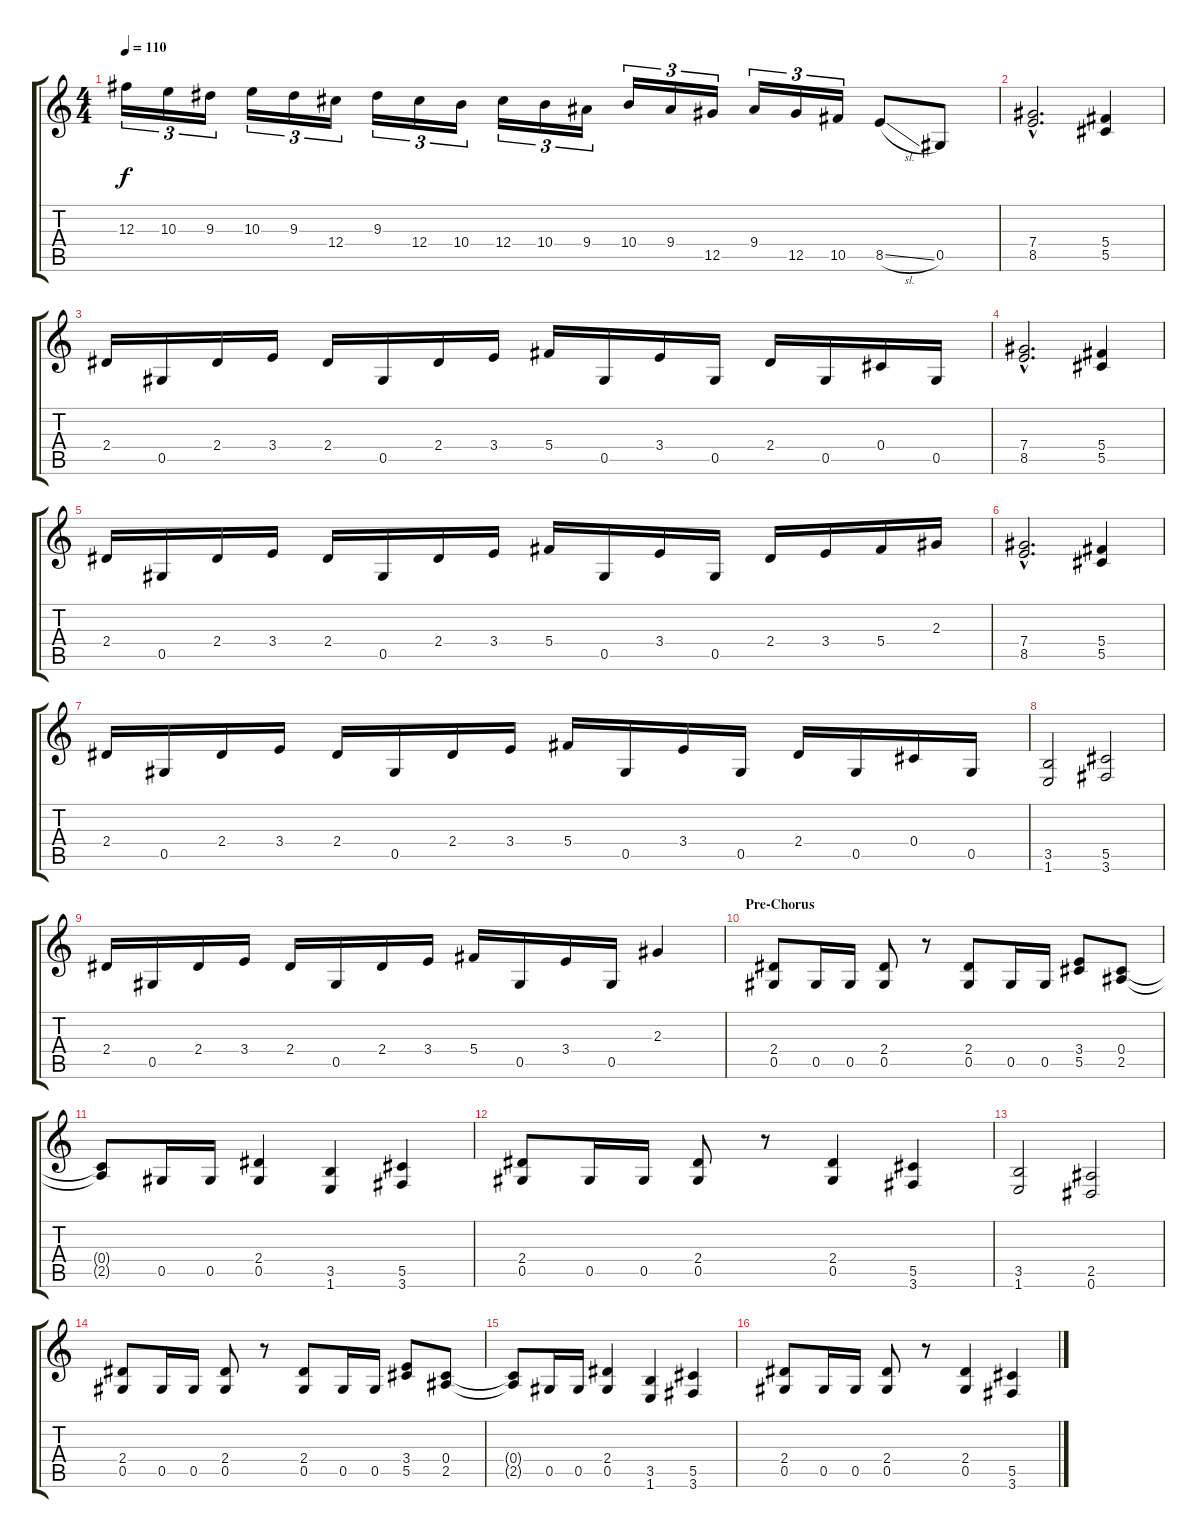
\track "" {instrument distortionguitar}
\staff {score tabs}
\tuning (Eb4 Bb3 Gb3 Db3 Ab2 Eb2) {hide}
\ts (4 4)
\tempo 110
\clef g2
\ks c
12.3.16{tu (3 2) dy f} 10.3.16{tu (3 2)} 9.3.16{tu (3 2)} 10.3.16{tu (3 2)} 9.3.16{tu (3 2)} 12.4.16{tu (3 2)} 9.3.16{tu (3 2)} 12.4.16{tu (3 2)} 10.4.16{tu (3 2)} 12.4.16{tu (3 2)} 10.4.16{tu (3 2)} 9.4.16{tu (3 2)} 10.4.16{tu (3 2)} 9.4.16{tu (3 2)} 12.5.16{tu (3 2)} 9.4.16{tu (3 2)} 12.5.16{tu (3 2)} 10.5.16{tu (3 2)} 8.5{sl}.8 0.5.8 |
(7.4{hac} 8.5{hac}).2{d} (5.4 5.5).4 |
2.4.16 0.5.16 2.4.16 3.4.16 2.4.16 0.5.16 2.4.16 3.4.16 5.4.16 0.5.16 3.4.16 0.5.16 2.4.16 0.5.16 0.4.16 0.5.16 |
(7.4{hac} 8.5{hac}).2{d} (5.4 5.5).4 |
2.4.16 0.5.16 2.4.16 3.4.16 2.4.16 0.5.16 2.4.16 3.4.16 5.4.16 0.5.16 3.4.16 0.5.16 2.4.16 3.4.16 5.4.16 2.3.16 |
(7.4{hac} 8.5{hac}).2{d} (5.4 5.5).4 |
2.4.16 0.5.16 2.4.16 3.4.16 2.4.16 0.5.16 2.4.16 3.4.16 5.4.16 0.5.16 3.4.16 0.5.16 2.4.16 0.5.16 0.4.16 0.5.16 |
(3.5 1.6).2 (5.5 3.6).2 |
2.4.16 0.5.16 2.4.16 3.4.16 2.4.16 0.5.16 2.4.16 3.4.16 5.4.16 0.5.16 3.4.16 0.5.16 2.3.4 |
\section ("" "Pre-Chorus")
(2.4 0.5).8 0.5.16 0.5.16 (2.4 0.5).8 r.8 (2.4 0.5).8 0.5.16 0.5.16 (3.4 5.5).8 (0.4 2.5).8 |
(0.4{t} 2.5{t}).8 0.5.16 0.5.16 (2.4 0.5).4 (3.5 1.6).4 (5.5 3.6).4 |
(2.4 0.5).8 0.5.16 0.5.16 (2.4 0.5).8 r.8 (2.4 0.5).4 (5.5 3.6).4 |
(3.5 1.6).2 (2.5 0.6).2 |
(2.4 0.5).8 0.5.16 0.5.16 (2.4 0.5).8 r.8 (2.4 0.5).8 0.5.16 0.5.16 (3.4 5.5).8 (0.4 2.5).8 |
(0.4{t} 2.5{t}).8 0.5.16 0.5.16 (2.4 0.5).4 (3.5 1.6).4 (5.5 3.6).4 |
(2.4 0.5).8 0.5.16 0.5.16 (2.4 0.5).8 r.8 (2.4 0.5).4 (5.5 3.6).4
